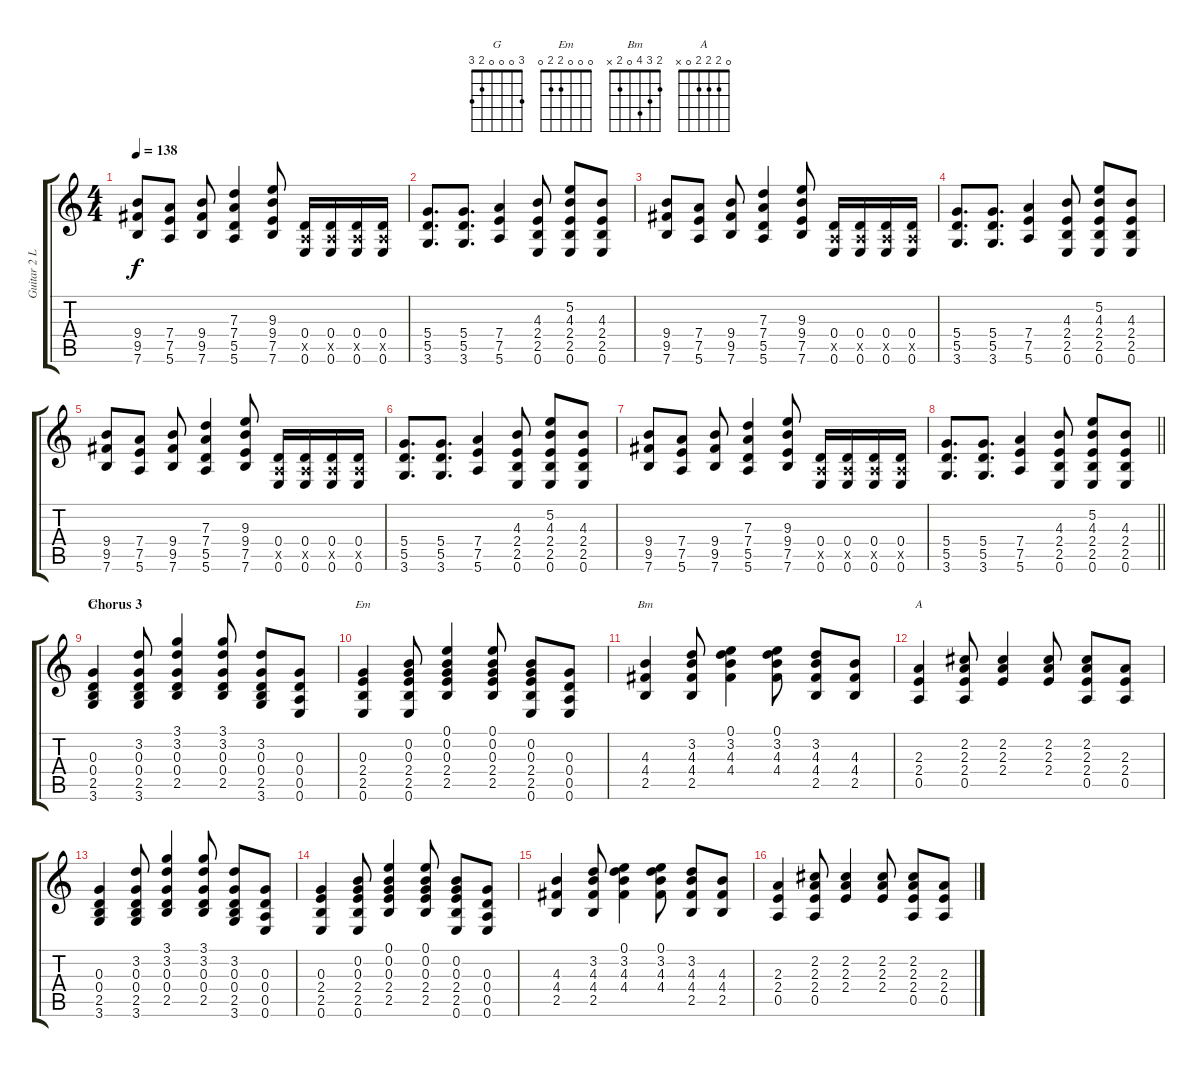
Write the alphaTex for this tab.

\track ("Guitar 2 L" "Guitar 2 L") {instrument overdrivenguitar}
\staff {score tabs}
\tuning (E4 B3 G3 D3 A2 E2) {hide}
\chord ("G" 3 0 0 0 2 3)
\chord ("Em" 0 0 0 2 2 0)
\chord ("Bm" 2 3 4 0 2 x)
\chord ("A" 0 2 2 2 0 x)
\ts (4 4)
\tempo 138
\clef g2
\ks c
(9.4 9.5 7.6).8{dy f} (7.4 7.5 5.6).8 (9.4 9.5 7.6).8 (7.3 7.4 5.5 5.6).4 (9.3 9.4 7.5 7.6).8 (0.4 0.5{x} 0.6).16 (0.4 0.5{x} 0.6).16 (0.4 0.5{x} 0.6).16 (0.4 0.5{x} 0.6).16 |
(5.4 5.5 3.6).8{d} (5.4 5.5 3.6).8{d} (7.4 7.5 5.6).4 (4.3 2.4 2.5 0.6).8 (5.2 4.3 2.4 2.5 0.6).8 (4.3 2.4 2.5 0.6).8 |
(9.4 9.5 7.6).8 (7.4 7.5 5.6).8 (9.4 9.5 7.6).8 (7.3 7.4 5.5 5.6).4 (9.3 9.4 7.5 7.6).8 (0.4 0.5{x} 0.6).16 (0.4 0.5{x} 0.6).16 (0.4 0.5{x} 0.6).16 (0.4 0.5{x} 0.6).16 |
(5.4 5.5 3.6).8{d} (5.4 5.5 3.6).8{d} (7.4 7.5 5.6).4 (4.3 2.4 2.5 0.6).8 (5.2 4.3 2.4 2.5 0.6).8 (4.3 2.4 2.5 0.6).8 |
(9.4 9.5 7.6).8 (7.4 7.5 5.6).8 (9.4 9.5 7.6).8 (7.3 7.4 5.5 5.6).4 (9.3 9.4 7.5 7.6).8 (0.4 0.5{x} 0.6).16 (0.4 0.5{x} 0.6).16 (0.4 0.5{x} 0.6).16 (0.4 0.5{x} 0.6).16 |
(5.4 5.5 3.6).8{d} (5.4 5.5 3.6).8{d} (7.4 7.5 5.6).4 (4.3 2.4 2.5 0.6).8 (5.2 4.3 2.4 2.5 0.6).8 (4.3 2.4 2.5 0.6).8 |
(9.4 9.5 7.6).8 (7.4 7.5 5.6).8 (9.4 9.5 7.6).8 (7.3 7.4 5.5 5.6).4 (9.3 9.4 7.5 7.6).8 (0.4 0.5{x} 0.6).16 (0.4 0.5{x} 0.6).16 (0.4 0.5{x} 0.6).16 (0.4 0.5{x} 0.6).16 |
\barLineRight lightlight
(5.4 5.5 3.6).8{d} (5.4 5.5 3.6).8{d} (7.4 7.5 5.6).4 (4.3 2.4 2.5 0.6).8 (5.2 4.3 2.4 2.5 0.6).8 (4.3 2.4 2.5 0.6).8 |
\section ("" "Chorus 3")
(0.3 0.4 2.5 3.6).4{ch "G"} (3.2 0.3 0.4 2.5 3.6).8 (3.1 3.2 0.3 0.4 2.5).4 (3.1 3.2 0.3 0.4 2.5).8 (3.2 0.3 0.4 2.5 3.6).8 (0.3 0.4 0.5 0.6).8 |
(0.3 2.4 2.5 0.6).4{ch "Em"} (0.2 0.3 2.4 2.5 0.6).8 (0.1 0.2 0.3 2.4 2.5).4 (0.1 0.2 0.3 2.4 2.5).8 (0.2 0.3 2.4 2.5 0.6).8 (0.3 0.4 0.5 0.6).8 |
(4.3 4.4 2.5).4{ch "Bm"} (3.2 4.3 4.4 2.5).8 (0.1 3.2 4.3 4.4).4 (0.1 3.2 4.3 4.4).8 (3.2 4.3 4.4 2.5).8 (4.3 4.4 2.5).8 |
(2.3 2.4 0.5).4{ch "A"} (2.2 2.3 2.4 0.5).8 (2.2 2.3 2.4).4 (2.2 2.3 2.4).8 (2.2 2.3 2.4 0.5).8 (2.3 2.4 0.5).8 |
(0.3 0.4 2.5 3.6).4 (3.2 0.3 0.4 2.5 3.6).8 (3.1 3.2 0.3 0.4 2.5).4 (3.1 3.2 0.3 0.4 2.5).8 (3.2 0.3 0.4 2.5 3.6).8 (0.3 0.4 0.5 0.6).8 |
(0.3 2.4 2.5 0.6).4 (0.2 0.3 2.4 2.5 0.6).8 (0.1 0.2 0.3 2.4 2.5).4 (0.1 0.2 0.3 2.4 2.5).8 (0.2 0.3 2.4 2.5 0.6).8 (0.3 0.4 0.5 0.6).8 |
(4.3 4.4 2.5).4 (3.2 4.3 4.4 2.5).8 (0.1 3.2 4.3 4.4).4 (0.1 3.2 4.3 4.4).8 (3.2 4.3 4.4 2.5).8 (4.3 4.4 2.5).8 |
(2.3 2.4 0.5).4 (2.2 2.3 2.4 0.5).8 (2.2 2.3 2.4).4 (2.2 2.3 2.4).8 (2.2 2.3 2.4 0.5).8 (2.3 2.4 0.5).8
